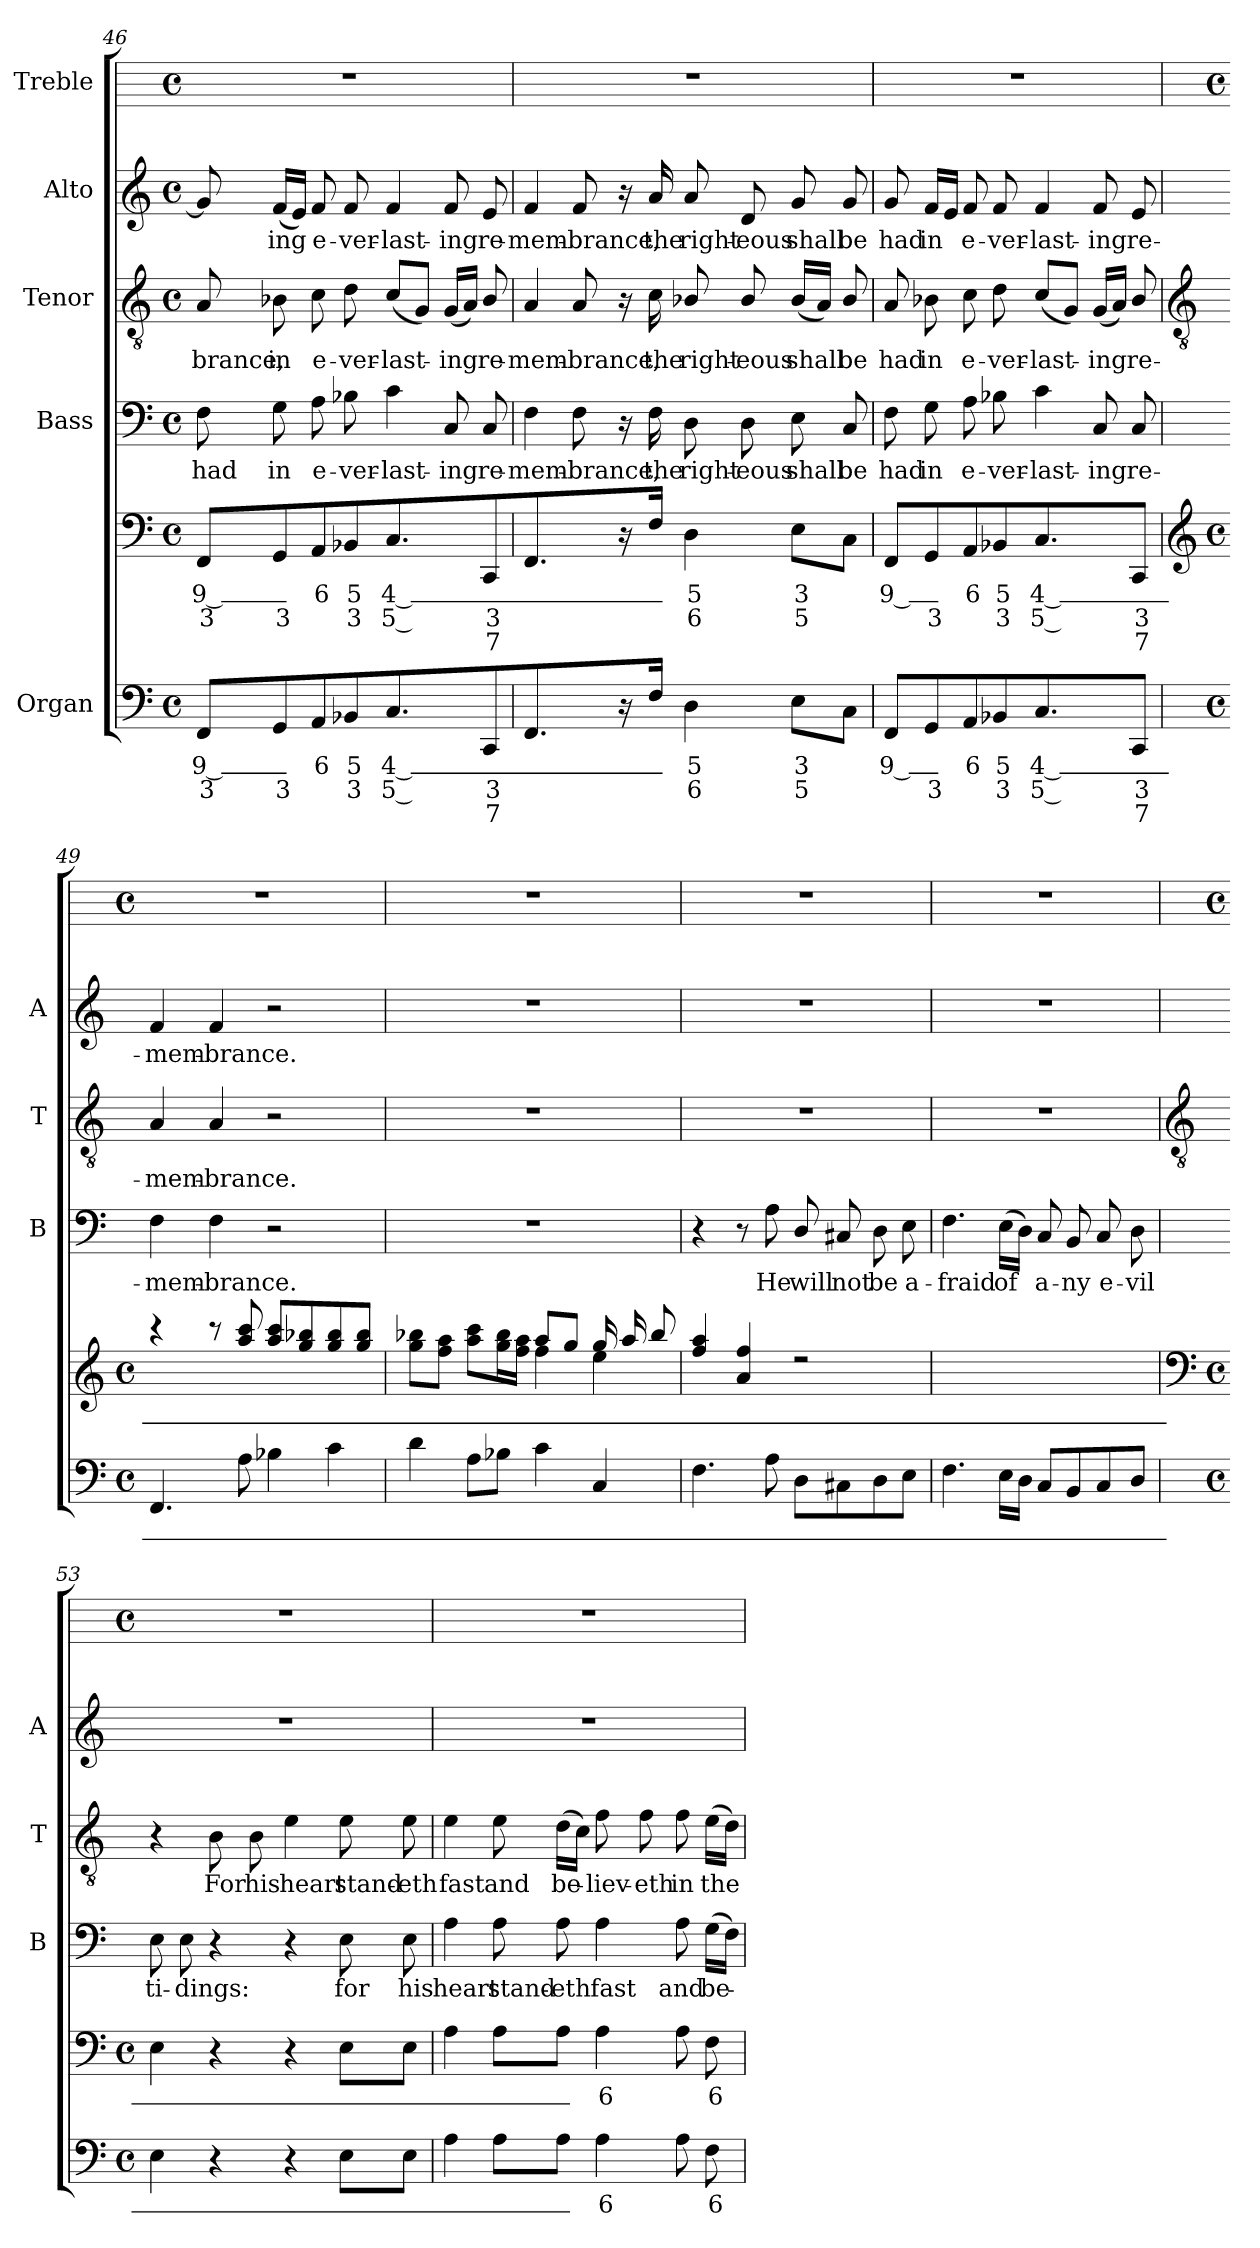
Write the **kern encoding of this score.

**kern	**text	**text	**text	**kern	**text	**text	**text	**kern	**text	**kern	**text	**kern	**text	**kern
*part5	*part5	*part5	*part5	*part5	*part5	*part5	*part5	*part4	*part4	*part3	*part3	*part2	*part2	*part1
*staff6	*staff6	*staff6	*staff6	*staff5	*staff5	*staff5	*staff5	*staff4	*staff4	*staff3	*staff3	*staff2	*staff2	*staff1
*I"Organ	*	*	*	*	*	*	*	*I"Bass	*	*I"Tenor	*	*I"Alto	*	*I"Treble
*	*	*	*	*	*	*	*	*I'B	*	*I'T	*	*I'A	*	*
!!LO:LB:g=z
*clefF4	*	*	*	*clefF4	*	*	*	*clefF4	*	*clefGv2	*	*clefG2	*	*
*k[]	*	*	*	*k[]	*	*	*	*k[]	*	*k[]	*	*k[]	*	*
*C:	*	*	*	*C:	*	*	*	*C:	*	*C:	*	*C:	*	*
*M4/4	*	*	*	*M4/4	*	*	*	*M4/4	*	*M4/4	*	*M4/4	*	*M4/4
*met(c)	*	*	*	*met(c)	*	*	*	*met(c)	*	*met(c)	*	*met(c)	*	*met(c)
=46	=46	=46	=46	=46	=46	=46	=46	=46	=46	=46	=46	=46	=46	=46
!	!LO:LY:b	!LO:LY:b	!	!	!LO:LY:b	!LO:LY:b	!	!	!LO:LY:b	!	!LO:LY:b	!	!	!
8FFL	9__	3	.	8FFL	9__	3	.	8F	had	8A	-brance,	8g]	.	1r
!	!	!LO:LY:b	!	!	!	!LO:LY:b	!	!	!LO:LY:b	!	!LO:LY:b	!	!LO:LY:b	!
8GG	.	3	.	8GG	.	3	.	8G	in	8B-X	in	(<16fLL	ing	.
.	.	.	.	.	.	.	.	.	.	.	.	16eJJ)	.	.
!	!LO:LY:b	!	!	!	!LO:LY:b	!	!	!	!LO:LY:b	!	!LO:LY:b	!	!LO:LY:b	!
8AA	6	.	.	8AA	6	.	.	8A	e-	8c	e-	8f	e-	.
!	!LO:LY:b	!LO:LY:b	!	!	!LO:LY:b	!LO:LY:b	!	!	!LO:LY:b	!	!LO:LY:b	!	!LO:LY:b	!
8BB-X	5	3	.	8BB-X	5	3	.	8B-X	-ver-	8d	-ver-	8f	-ver-	.
!	!LO:LY:b	!LO:LY:b	!	!	!LO:LY:b	!LO:LY:b	!	!	!LO:LY:b	!	!LO:LY:b	!	!LO:LY:b	!
4.C	4__	5__	.	4.C	4__	5__	.	4c	-last-	(<8cL	-last-	4f	-last-	.
.	.	.	.	.	.	.	.	.	.	8GJ)	.	.	.	.
!	!	!	!	!	!	!	!	!	!LO:LY:b	!	!LO:LY:b	!	!LO:LY:b	!
.	.	.	.	.	.	.	.	8C	-ing	(<16GLL	ing	8f	-ing	.
.	.	.	.	.	.	.	.	.	.	16AJJ)	.	.	.	.
!	!	!LO:LY:b	!LO:LY:b	!	!	!LO:LY:b	!LO:LY:b	!	!LO:LY:b	!	!LO:LY:b	!	!LO:LY:b	!
8CC	.	3	7	8CC	.	3	7	8C	re-	8B-/	re-	8e	re-	.
=47	=47	=47	=47	=47	=47	=47	=47	=47	=47	=47	=47	=47	=47	=47
!	!	!	!	!	!	!	!	!	!LO:LY:b	!	!LO:LY:b	!	!LO:LY:b	!
4.FF	.	.	.	4.FF	.	.	.	4F	-mem-	4A	-mem-	4f	-mem-	1r
!	!	!	!	!	!	!	!	!	!LO:LY:b	!	!LO:LY:b	!	!LO:LY:b	!
.	.	.	.	.	.	.	.	8F	-brance,	8A	-brance,	8f	-brance,	.
16r	.	.	.	16r	.	.	.	16r	.	16r	.	16r	.	.
!	!	!	!	!	!	!	!	!	!LO:LY:b	!	!LO:LY:b	!	!LO:LY:b	!
16FJ	.	.	.	16FJ	.	.	.	16F	the	16c	the	16a	the	.
!	!LO:LY:b	!LO:LY:b	!	!	!LO:LY:b	!LO:LY:b	!	!	!LO:LY:b	!	!LO:LY:b	!	!LO:LY:b	!
4D	5	6	.	4D	5	6	.	8D	right-	8B-X/	right-	8a	right-	.
!	!	!	!	!	!	!	!	!	!LO:LY:b	!	!LO:LY:b	!	!LO:LY:b	!
.	.	.	.	.	.	.	.	8D	-eous	8B-/	-eous	8d	-eous	.
!	!LO:LY:b	!LO:LY:b	!	!	!LO:LY:b	!LO:LY:b	!	!	!LO:LY:b	!	!LO:LY:b	!	!LO:LY:b	!
8EL	3	5	.	8EL	3	5	.	8E	shall	(<16B-LL	shall	8g	shall	.
.	.	.	.	.	.	.	.	.	.	16AJJ)	.	.	.	.
!	!	!	!	!	!	!	!	!	!LO:LY:b	!	!LO:LY:b	!	!LO:LY:b	!
8CJ	.	.	.	8CJ	.	.	.	8C	be	8B-/	be	8g	be	.
=48	=48	=48	=48	=48	=48	=48	=48	=48	=48	=48	=48	=48	=48	=48
!	!LO:LY:b	!	!	!	!LO:LY:b	!	!	!	!LO:LY:b	!	!LO:LY:b	!	!LO:LY:b	!
8FFL	9__	.	.	8FFL	9__	.	.	8F	had	8A	had	8g	had	1r
!	!	!LO:LY:b	!	!	!	!LO:LY:b	!	!	!LO:LY:b	!	!LO:LY:b	!	!LO:LY:b	!
8GG	.	3	.	8GG	.	3	.	8G	in	8B-X	in	16fLL	in	.
.	.	.	.	.	.	.	.	.	.	.	.	16eJJ	.	.
!	!LO:LY:b	!	!	!	!LO:LY:b	!	!	!	!LO:LY:b	!	!LO:LY:b	!	!LO:LY:b	!
8AA	6	.	.	8AA	6	.	.	8A	e-	8c	e-	8f	e-	.
!	!LO:LY:b	!LO:LY:b	!	!	!LO:LY:b	!LO:LY:b	!	!	!LO:LY:b	!	!LO:LY:b	!	!LO:LY:b	!
8BB-X	5	3	.	8BB-X	5	3	.	8B-X	-ver-	8d	-ver-	8f	-ver-	.
!	!LO:LY:b	!LO:LY:b	!	!	!LO:LY:b	!LO:LY:b	!	!	!LO:LY:b	!	!LO:LY:b	!	!LO:LY:b	!
4.C	4__	5__	.	4.C	4__	5__	.	4c	-last-	(<8cL	-last-	4f	-last-	.
.	.	.	.	.	.	.	.	.	.	8GJ)	.	.	.	.
!	!	!	!	!	!	!	!	!	!LO:LY:b	!	!LO:LY:b	!	!LO:LY:b	!
.	.	.	.	.	.	.	.	8C	-ing	(<16GLL	ing	8f	-ing	.
.	.	.	.	.	.	.	.	.	.	16AJJ)	.	.	.	.
!	!	!LO:LY:b	!LO:LY:b	!	!	!LO:LY:b	!LO:LY:b	!	!LO:LY:b	!	!LO:LY:b	!	!LO:LY:b	!
8CCJ	.	3	7	8CCJ	.	3	7	8C	re-	8B-/	re-	8e	re-	.
!!LO:LB:g=z
=49	=49	=49	=49	=49	=49	=49	=49	=49	=49	=49	=49	=49	=49	=49
*	*	*	*	*clefG2	*	*	*	*	*	*clefGv2	*	*	*	*
*k[]	*	*	*	*k[]	*	*	*	*	*	*	*	*	*	*
*C:	*	*	*	*C:	*	*	*	*	*	*	*	*	*	*
*M4/4	*	*	*	*M4/4	*	*	*	*	*	*	*	*	*	*M4/4
*met(c)	*	*	*	*met(c)	*	*	*	*	*	*	*	*	*	*met(c)
*	*	*	*	*^	*	*	*	*	*	*	*	*	*	*
!	!	!	!	!	!	!	!	!	!	!LO:LY:b	!	!LO:LY:b	!	!LO:LY:b	!
4.FF	.	.	.	4r	1ryy	.	.	.	4F	-mem-	4A/	-mem-	4f	-mem-	1r
!	!	!	!	!	!	!	!	!	!	!LO:LY:b	!	!LO:LY:b	!	!LO:LY:b	!
.	.	.	.	8r	.	.	.	.	4F	-brance.	4A/	-brance.	4f	-brance.	.
8A	.	.	.	8aa 8ccc	.	.	.	.	.	.	.	.	.	.	.
4B-X	.	.	.	8aa 8cccL	.	.	.	.	2r	.	2r	.	2r	.	.
.	.	.	.	8gg 8bb-X	.	.	.	.	.	.	.	.	.	.	.
4c	.	.	.	8gg 8bb-	.	.	.	.	.	.	.	.	.	.	.
.	.	.	.	8gg 8bb-J	.	.	.	.	.	.	.	.	.	.	.
=50	=50	=50	=50	=50	=50	=50	=50	=50	=50	=50	=50	=50	=50	=50	=50
4d	.	.	.	8gg 8bb-XL	2ryy	.	.	.	1r	.	1r	.	1r	.	1r
.	.	.	.	8ff 8aaJ	.	.	.	.	.	.	.	.	.	.	.
8AL	.	.	.	8aa 8cccL	.	.	.	.	.	.	.	.	.	.	.
8B-XJ	.	.	.	16gg 16bb-L	.	.	.	.	.	.	.	.	.	.	.
.	.	.	.	16ff 16aaJJ	.	.	.	.	.	.	.	.	.	.	.
4c	.	.	.	8aa/L	4ff\	.	.	.	.	.	.	.	.	.	.
.	.	.	.	8gg/J	.	.	.	.	.	.	.	.	.	.	.
4C	.	.	.	16gg/LL	4ee\	.	.	.	.	.	.	.	.	.	.
.	.	.	.	16aa/	.	.	.	.	.	.	.	.	.	.	.
.	.	.	.	8bb-/J	.	.	.	.	.	.	.	.	.	.	.
=51	=51	=51	=51	=51	=51	=51	=51	=51	=51	=51	=51	=51	=51	=51	=51
4.F	.	.	.	4ff 4aa	1ryy	.	.	.	4r	.	1r	.	1r	.	1r
.	.	.	.	4a 4ff	.	.	.	.	8r	.	.	.	.	.	.
!	!	!	!	!	!	!	!	!	!	!LO:LY:b	!	!	!	!	!
8A	.	.	.	.	.	.	.	.	8A	He	.	.	.	.	.
!	!	!	!	!	!	!	!	!	!	!LO:LY:b	!	!	!	!	!
8DL	.	.	.	2r	.	.	.	.	8D/	will	.	.	.	.	.
!	!	!	!	!	!	!	!	!	!	!LO:LY:b	!	!	!	!	!
8C#X	.	.	.	.	.	.	.	.	8C#X	not	.	.	.	.	.
!	!	!	!	!	!	!	!	!	!	!LO:LY:b	!	!	!	!	!
8D	.	.	.	.	.	.	.	.	8D	be	.	.	.	.	.
!	!	!	!	!	!	!	!	!	!	!LO:LY:b	!	!	!	!	!
8EJ	.	.	.	.	.	.	.	.	8E	a-	.	.	.	.	.
=52	=52	=52	=52	=52	=52	=52	=52	=52	=52	=52	=52	=52	=52	=52	=52
!	!	!	!	!	!	!	!	!	!	!LO:LY:b	!	!	!	!	!
4.F	.	.	.	1ryy	1ryy	.	.	.	4.F	-fraid	1r	.	1r	.	1r
!	!	!	!	!	!	!	!	!	!	!LO:LY:b	!	!	!	!	!
16ELL	.	.	.	.	.	.	.	.	(>16ELL	of	.	.	.	.	.
16DJJ	.	.	.	.	.	.	.	.	16DJJ)	.	.	.	.	.	.
!	!	!	!	!	!	!	!	!	!	!LO:LY:b	!	!	!	!	!
8CL	.	.	.	.	.	.	.	.	8C	a-	.	.	.	.	.
!	!	!	!	!	!	!	!	!	!	!LO:LY:b	!	!	!	!	!
8BB	.	.	.	.	.	.	.	.	8BB	-ny	.	.	.	.	.
!	!	!	!	!	!	!	!	!	!	!LO:LY:b	!	!	!	!	!
8C	.	.	.	.	.	.	.	.	8C	e-	.	.	.	.	.
!	!	!	!	!	!	!	!	!	!	!LO:LY:b	!	!	!	!	!
8DJ	.	.	.	.	.	.	.	.	8D	-vil	.	.	.	.	.
*	*	*	*	*v	*v	*	*	*	*	*	*	*	*	*	*
!!LO:LB:g=z
=53	=53	=53	=53	=53	=53	=53	=53	=53	=53	=53	=53	=53	=53	=53
*	*	*	*	*clefF4	*	*	*	*	*	*clefGv2	*	*	*	*
*k[]	*	*	*	*k[]	*	*	*	*	*	*	*	*	*	*
*C:	*	*	*	*C:	*	*	*	*	*	*	*	*	*	*
*M4/4	*	*	*	*M4/4	*	*	*	*	*	*	*	*	*	*M4/4
*met(c)	*	*	*	*met(c)	*	*	*	*	*	*	*	*	*	*met(c)
!	!	!	!	!	!	!	!	!	!LO:LY:b	!	!	!	!	!
4E	.	.	.	4E	.	.	.	8E	ti-	4r	.	1r	.	1r
!	!	!	!	!	!	!	!	!	!LO:LY:b	!	!	!	!	!
.	.	.	.	.	.	.	.	8E	-dings:	.	.	.	.	.
!	!	!	!	!	!	!	!	!	!	!	!LO:LY:b	!	!	!
4r	.	.	.	4r	.	.	.	4r	.	8B	For	.	.	.
!	!	!	!	!	!	!	!	!	!	!	!LO:LY:b	!	!	!
.	.	.	.	.	.	.	.	.	.	8B	his	.	.	.
!	!	!	!	!	!	!	!	!	!	!	!LO:LY:b	!	!	!
4r	.	.	.	4r	.	.	.	4r	.	4e	heart	.	.	.
!	!	!	!	!	!	!	!	!	!LO:LY:b	!	!LO:LY:b	!	!	!
8EL	.	.	.	8EL	.	.	.	8E	for	8e	stand-	.	.	.
!	!	!	!	!	!	!	!	!	!LO:LY:b	!	!LO:LY:b	!	!	!
8EJ	.	.	.	8EJ	.	.	.	8E	his	8e	-eth	.	.	.
=54	=54	=54	=54	=54	=54	=54	=54	=54	=54	=54	=54	=54	=54	=54
!	!	!	!	!	!	!	!	!	!LO:LY:b	!	!LO:LY:b	!	!	!
4A	.	.	.	4A	.	.	.	4A	heart	4e	fast	1r	.	1r
!	!	!	!	!	!	!	!	!	!LO:LY:b	!	!LO:LY:b	!	!	!
8AL	.	.	.	8AL	.	.	.	8A	stand-	8e	and	.	.	.
!	!	!	!	!	!	!	!	!	!LO:LY:b	!	!LO:LY:b	!	!	!
8AJ	.	.	.	8AJ	.	.	.	8A	-eth	(>16dLL	be-	.	.	.
.	.	.	.	.	.	.	.	.	.	16cJJ)	.	.	.	.
!	!LO:LY:b	!	!	!	!LO:LY:b	!	!	!	!LO:LY:b	!	!LO:LY:b	!	!	!
4A	6	.	.	4A	6	.	.	4A	fast	8f	liev-	.	.	.
!	!	!	!	!	!	!	!	!	!	!	!LO:LY:b	!	!	!
.	.	.	.	.	.	.	.	.	.	8f	-eth	.	.	.
!	!	!	!	!	!	!	!	!	!LO:LY:b	!	!LO:LY:b	!	!	!
8A	.	.	.	8A	.	.	.	8A	and	8f	in	.	.	.
!	!LO:LY:b	!	!	!	!LO:LY:b	!	!	!	!LO:LY:b	!	!LO:LY:b	!	!	!
8FL	6	.	.	8FL	6	.	.	(>16GLL	be-	(>16eLL	the	.	.	.
.	.	.	.	.	.	.	.	16FJJ)	.	16dJJ)	.	.	.	.
=	=	=	=	=	=	=	=	=	=	=	=	=	=	=
*-	*-	*-	*-	*-	*-	*-	*-	*-	*-	*-	*-	*-	*-	*-
